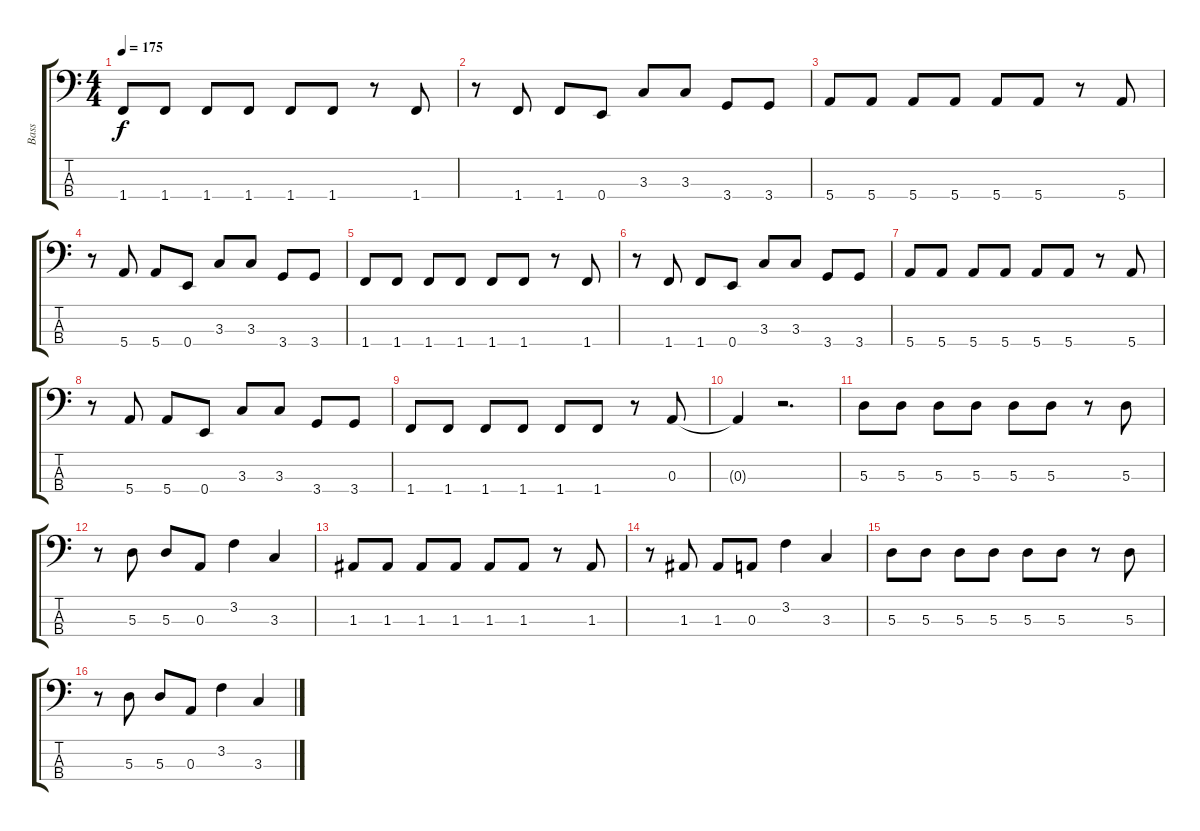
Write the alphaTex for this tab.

\track ("Bass" "Bass") {instrument electricbassfinger}
\staff {score tabs}
\tuning (G2 D2 A1 E1) {hide}
\ts (4 4)
\tempo 175
\clef f4
\ks c
1.4.8{dy f} 1.4.8 1.4.8 1.4.8 1.4.8 1.4.8 r.8 1.4.8 |
r.8 1.4.8 1.4.8 0.4.8 3.3.8 3.3.8 3.4.8 3.4.8 |
5.4.8 5.4.8 5.4.8 5.4.8 5.4.8 5.4.8 r.8 5.4.8 |
r.8 5.4.8 5.4.8 0.4.8 3.3.8 3.3.8 3.4.8 3.4.8 |
1.4.8 1.4.8 1.4.8 1.4.8 1.4.8 1.4.8 r.8 1.4.8 |
r.8 1.4.8 1.4.8 0.4.8 3.3.8 3.3.8 3.4.8 3.4.8 |
5.4.8 5.4.8 5.4.8 5.4.8 5.4.8 5.4.8 r.8 5.4.8 |
r.8 5.4.8 5.4.8 0.4.8 3.3.8 3.3.8 3.4.8 3.4.8 |
1.4.8 1.4.8 1.4.8 1.4.8 1.4.8 1.4.8 r.8 0.3.8 |
0.3{t}.4 r.2{d} |
5.3.8 5.3.8 5.3.8 5.3.8 5.3.8 5.3.8 r.8 5.3.8 |
r.8 5.3.8 5.3.8 0.3.8 3.2.4 3.3.4 |
1.3.8 1.3.8 1.3.8 1.3.8 1.3.8 1.3.8 r.8 1.3.8 |
r.8 1.3.8 1.3.8 0.3.8 3.2.4 3.3.4 |
5.3.8 5.3.8 5.3.8 5.3.8 5.3.8 5.3.8 r.8 5.3.8 |
r.8 5.3.8 5.3.8 0.3.8 3.2.4 3.3.4
